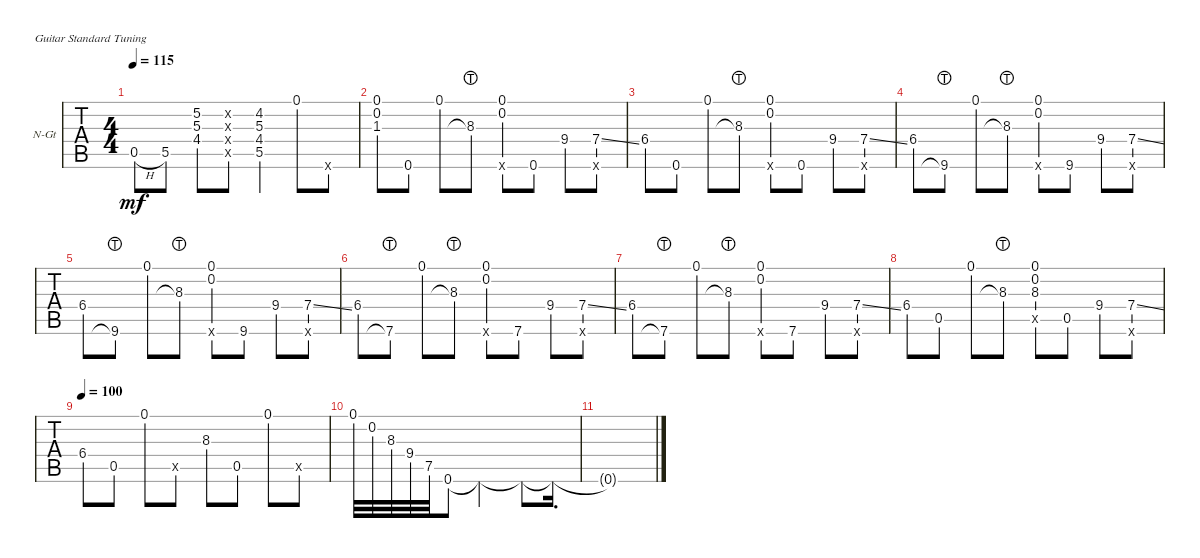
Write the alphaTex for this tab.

\defaultSystemsLayout 4
\bracketExtendMode groupsimilarinstruments
\firstSystemTrackNameOrientation horizontal
\otherSystemsTrackNameOrientation horizontal
\track ("Nylon Guitar" "N-Gt") {instrument acousticguitarnylon}
\staff {tabs}
\tuning (E4 B3 G3 D3 A2 E2)
\ts (4 4)
\tempo 115
\clef g2
\ks c
0.5{h}.8{dy mf} 5.5.8 (5.3 5.2 4.4).8 (0.2{x} 0.5{x} 0.4{x} 0.3{x}).8 (4.2 5.3 4.4 5.5).4 0.1.8 0.6{x}.8 |
(0.1 0.2 1.3).8 0.6.8 0.1.8 8.3{lht}.8 (0.2 0.6{x} 0.1).8 0.6.8 9.4.8 (7.4{ss} 0.6{x}).8 |
6.4.8 0.6.8 0.1.8 8.3{lht}.8 (0.2 0.6{x} 0.1).8 0.6.8 9.4.8 (7.4{ss} 0.6{x}).8 |
6.4.8 9.6{lht}.8 0.1.8 8.3{lht}.8 (0.2 0.6{x} 0.1).8 9.6.8 9.4.8 (7.4{ss} 0.6{x}).8 |
6.4.8 9.6{lht}.8 0.1.8 8.3{lht}.8 (0.2 0.6{x} 0.1).8 9.6.8 9.4.8 (7.4{ss} 0.6{x}).8 |
6.4.8 7.6{lht}.8 0.1.8 8.3{lht}.8 (0.2 0.6{x} 0.1).8 7.6.8 9.4.8 (7.4{ss} 0.6{x}).8 |
6.4.8 7.6{lht}.8 0.1.8 8.3{lht}.8 (0.2 0.6{x} 0.1).8 7.6.8 9.4.8 (7.4{ss} 0.6{x}).8 |
6.4.8 0.5.8 0.1.8 8.3{lht}.8 (0.2 0.1 0.5{x} 8.3).8 0.5.8 9.4.8 (7.4{ss} 0.6{x}).8 |
\tempo 100
6.4.8 0.5.8 0.1.8 0.5{x}.8 8.3.8 0.5.8 0.1.8 0.5{x}.8 |
0.1.32 0.2.32 8.3.32 9.4.32 7.5.32 0.6.8 0.6{t}.2 0.6{t}.8 0.6{t}.16{d} |
0.6{t}.1
